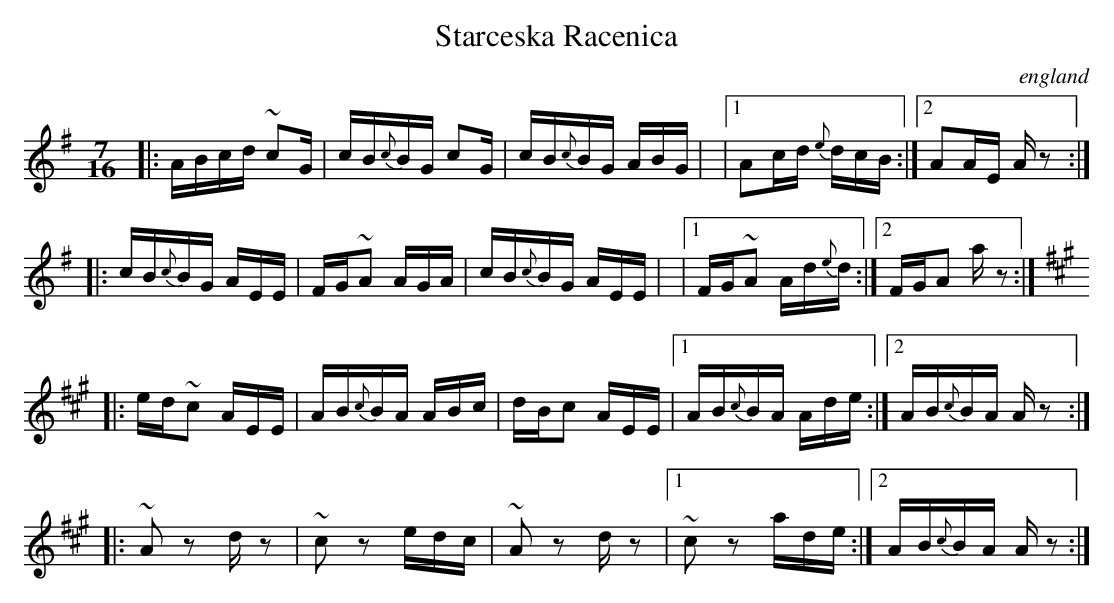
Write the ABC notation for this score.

X:1
T: Starceska Racenica
O:england
M: 7/16
K: G
L: 1/16
|: ABcd ~c2G | cB{c}BG c2G | cB{c}BG ABG | |1 A2cd {e}dcB :|2 A2AE Az2 :|
|: cB{c}BG AEE | FG~A2 AGA | cB{c}BG AEE | |1 FG~A2 Ad{e}d :|2 FGA2 az2 :|
K:A
|: ed~c2 AEE | AB{c}BA ABc | dBc2 AEE |1 AB{c}BA Ade :|2 AB{c}BA Az2 :|
|: ~A2z2 dz2 | ~c2z2 edc | ~A2z2 dz2 |1 ~c2z2 ade :|2 AB{c}BA Az2 :|
